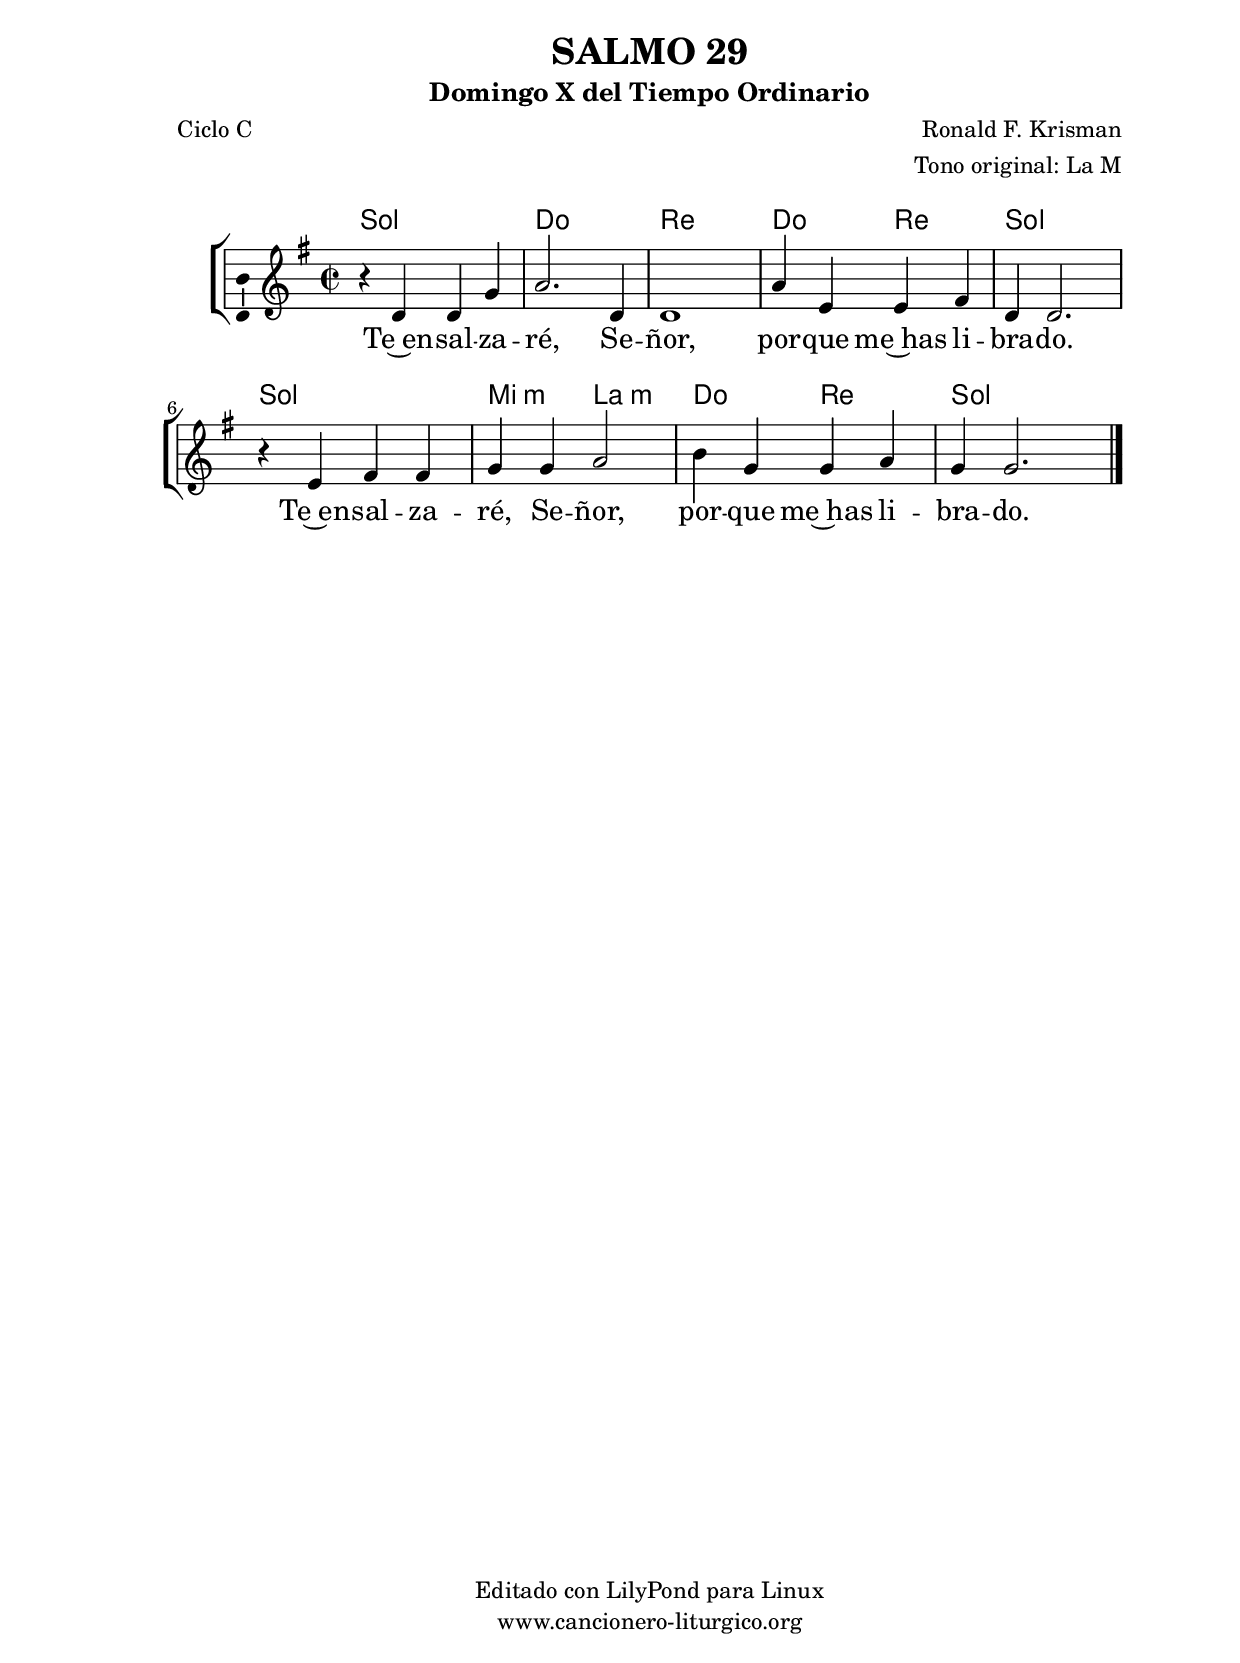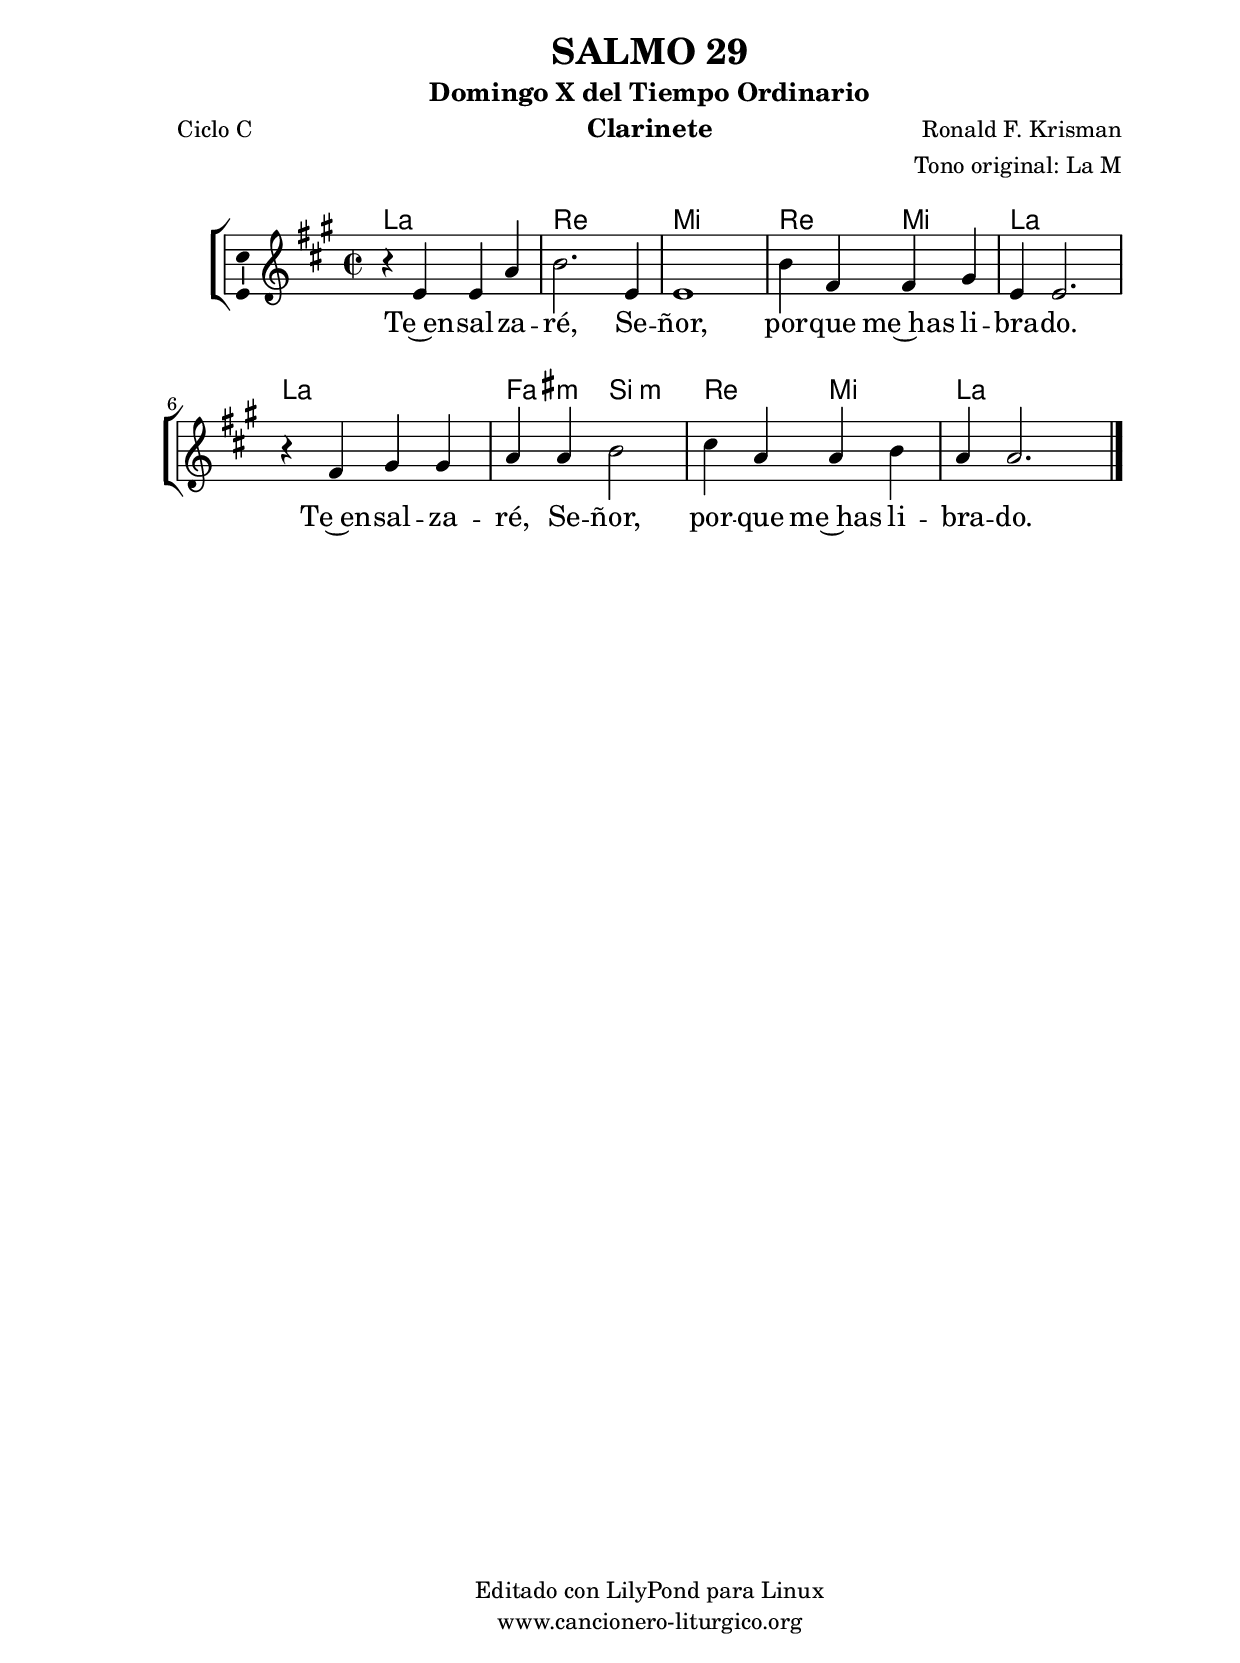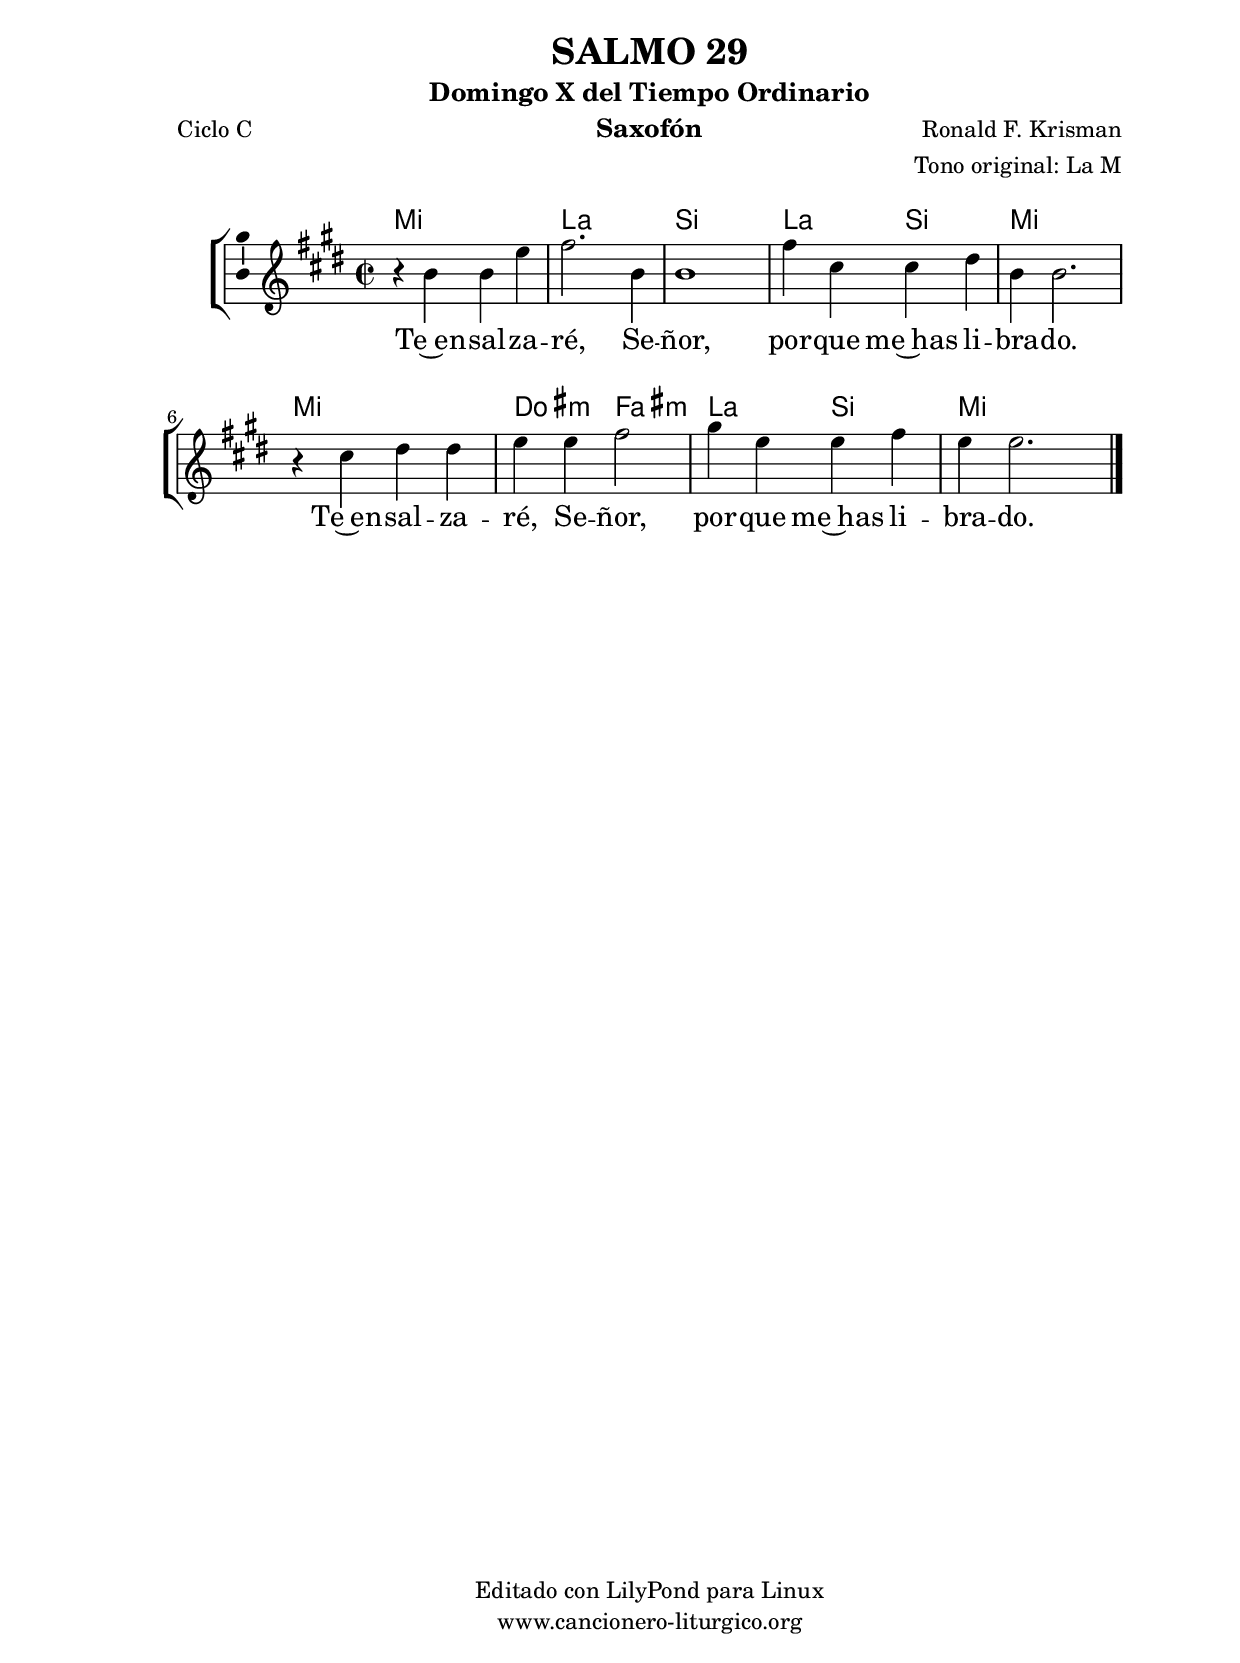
%
%para convertir .midi en .wav:
%timidity filename.midi -Ow -o finename.wav
%
%
%Para convertir de .wav a .mp3:
%lame -h -m j filename.wav
%
%
%para escuchar el midi:
%timidity nombrefichero.midi
%


%versión de lilypond para la que se ha escrito esta partitura:
\version "2.16.0"

	%Tamaño papel
	#(set-default-paper-size "a4")
	%Tamaño partitura
	#(set-global-staff-size 20)
	%No responde al pulsar sobre una nota
	#(ly:set-option 'point-and-click #f)

%parámetros del encabezamiento:
\header {
	title = "SALMO 29"
	subtitle = "Domingo X del Tiempo Ordinario"
	composer = "Ronald F. Krisman"
	poet = "Ciclo C"
	meter = ""
	arranger = "Tono original: La M"
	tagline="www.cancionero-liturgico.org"
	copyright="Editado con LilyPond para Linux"
	tiempo = "Ordinario"
	usos = "Salmo"
	letra = "Te ensalzaré, Señor, porque me has librado."
	}

%parámetros asociados al papel:
\paper  {
	oddHeaderMarkup = \markup {\fill-line { \on-the-fly #not-first-page \fromproperty #'header:title \on-the-fly #not-first-page \fromproperty #'header:composer }}
	evenHeaderMarkup = \markup {\fill-line { \fromproperty #'header:composer \fromproperty #'header:title }}
	#(set-paper-size "a4")
	print-page-number = ##f
	first-page-number = 1
	print-first-page-number = ##f
%	head-separation = 3.0 \cm
	top-margin = 2.0 \cm
	bottom-margin = 0.5\cm
%%%	bottom-margin = -1.0\cm
	left-margin = 3.0 \cm
	line-width = 16.0 \cm 
	indent = 8\mm
	interscoreline = 2.\mm
	between-system-space = 15\mm
%	para que las partituras no llenen la hoja:
	ragged-bottom = ##t
%	idem para la última hoja:
	ragged-last-bottom = ##f
%	para que las partituras llenen el ancho del papel:
	ragged-last = ##f
	after-title-space = 2.5 \cm
%page-count=1
%system-count=8

	%Flexible Vertical Spacing
%	markup-markup-spacing =
%	#'((basic-distance . 15) (minimum-distance . 15) (padding . 3))
	markup-system-spacing =
	#'((basic-distance . 15) (minimum-distance . 15) (padding . 3))
	system-system-spacing =
	#'((basic-distance . 15) (minimum-distance . 15) (padding . 3))
	score-system-spacing =
	#'((basic-distance . 15) (minimum-distance . 15) (padding . 5))
%	top-system-spacing = % header
%	#'((basic-distance . 8) (minimum-distance . 0) (padding . 3))
%	top-markup-spacing =
%	#'((basic-distance . 20) (minimum-distance . 20) (padding . 3))
	last-bottom-spacing = % footer
	#'((basic-distance . 5) (minimum-distance . 5) (padding . 3))
%	score-markup-spacing =
%	#'((basic-distance . 16) (minimum-distance . 13) (padding . 3))

	}


%parámetros que afectan a toda la partitura:
global =  {
	%clave de sol (G):
	\clef G
	%armadura:
	\transpose a g
	\key a \major
	\tempo 4=140
	\set Score.tempoHideNote = ##t
	}


acordes = {
	\italianChords
	\chordmode {
	\transpose a g
{

a2 a d d e e d e a a a a fis:m b:m d e a a

	}
	}
}

melodia = 
	\transpose a g
{
	\relative c'{
	\time 2/2

r4 e4 e a
b2. e,4
e1
b'4 fis fis gis
e4 e2.
\break
r4 fis4 gis gis
a4 a b2
cis4 a a b
a4 a2.

	\bar "|."
	}
	}


texto = \lyricmode {
Te~en -- sal -- za -- ré, Se -- ñor, por -- que me~has li -- bra -- do.
Te~en -- sal -- za -- ré, Se -- ñor, por -- que me~has li -- bra -- do.
	}


acordesStaff = \context ChordNames = acordesStaff <<
	\set chordChanges = ##t
	\acordes
	>>


vozStaff = \context Voice = vozStaff
\with {\consists "Ambitus_engraver"}
<<
%	\set Staff.instrumentName = ""
%	\set Staff.shortInstrumentName = ""
%	\set Staff.midiInstrument = #"clarinet"
%	\set Staff.midiInstrument = #"cello"
%	\set Staff.midiInstrument = #"flute"
	\set Staff.midiInstrument = #"electric guitar (jazz)"
%	\set Staff.midiInstrument = #"english horn"
%	\set Staff.midiInstrument = #"violin"
%	\set Staff.midiInstrument = #"glockenspiel"
	\set Staff.midiMinimumVolume = #0.7
	\set Staff.midiMaximumVolume = #0.9
	\global
	\melodia
	>>


textoStaff = \context Lyrics = textoStaff <<
	\lyricsto vozStaff \texto
	>>

\book {
	\score {
		\context ChoirStaff {
			\override StaffGroup.SystemStartBracket #'collapse-height = #1
			\override Score.SystemStartBar #'collapse-height = #1
			<<
			\acordesStaff
			\vozStaff
			\textoStaff
			>>
			}
		\layout {
	    		\context {
				\Lyrics
				\override LyricText #'font-size = #2
				}
	   		 \context {
				\Score
				%fontSize = #3
				\override StaffSymbol #'staff-space = #(magstep +3)
				%\override Beam #'thickness = #0.55
				%\override SpacingSpanner #'spacing-increment = #1.0
				%\override Slur #'height-limit = #1.5
				}
			}
		}
	\score {
		\unfoldRepeats
		\context ChoirStaff {
			<<
			\acordesStaff
			\vozStaff
			>>
			}
		\midi {
	  		\context {
	  			\Score
				tempoWholesPerMinute = #(ly:make-moment 70 4)
				}
			}
		}
	}

%Partitura para clarinete
#(define output-suffix "C")
\book {
	\header{
		instrument = "Clarinete"
		}
	\score {
		\context ChoirStaff {
			\override StaffGroup.SystemStartBracket #'collapse-height = #1
			\override Score.SystemStartBar #'collapse-height = #1
\transpose c d
			<<
			\acordesStaff
			\vozStaff
			\textoStaff
			>>
			}
		\layout {
	    		\context {
				\Lyrics
				\override LyricText #'font-size = #2
				}
	   		 \context {
				\Score
				%fontSize = #3
				\override StaffSymbol #'staff-space = #(magstep +3)
				%\override Beam #'thickness = #0.55
				%\override SpacingSpanner #'spacing-increment = #1.0
				%\override Slur #'height-limit = #1.5
				}
			}
		}
	}

%Partitura para saxofón
#(define output-suffix "S")
\book {
	\header{
		instrument = "Saxofón"
		}
	\score {
		\context ChoirStaff {
			\override StaffGroup.SystemStartBracket #'collapse-height = #1
			\override Score.SystemStartBar #'collapse-height = #1
\transpose c a
			<<
			\acordesStaff
			\vozStaff
			\textoStaff
			>>
			}
		\layout {
	    		\context {
				\Lyrics
				\override LyricText #'font-size = #2
				}
	   		 \context {
				\Score
				%fontSize = #3
				\override StaffSymbol #'staff-space = #(magstep +3)
				%\override Beam #'thickness = #0.55
				%\override SpacingSpanner #'spacing-increment = #1.0
				%\override Slur #'height-limit = #1.5
				}
			}
		}
	}

